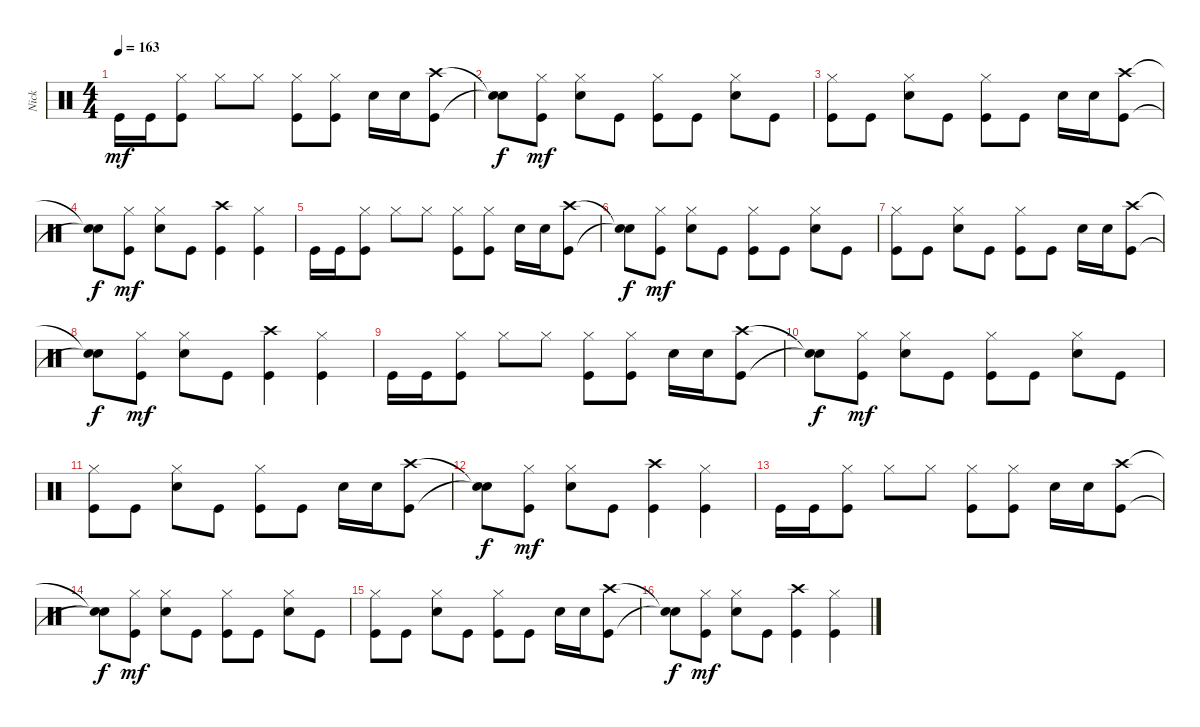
\track ("Nick" "Nick") {instrument percussion}
\staff {score}
\articulation defaults
\ts (4 4)
\tempo 163
\clef neutral
\ks c "Kick (hit)".16{dy mf} "Kick (hit)".16
("Kick (hit)" "Hi-Hat (closed)").8 "Hi-Hat (closed)".8 "Hi-Hat (closed)".8 ("Kick (hit)" "Hi-Hat (closed)").8 ("Kick (hit)" "Hi-Hat (closed)").8 "Snare (hit) 2".16 "Snare (hit) 2".16 ("Kick (hit)" "Crash high (hit)").8 |
("Snare (hit)"{t} "Snare (hit)"{t}).8{dy f} ("Kick (hit)" "Hi-Hat (closed)").8{dy mf} ("Hi-Hat (closed)" "Snare (hit) 2").8 "Kick (hit)".8 ("Kick (hit)" "Hi-Hat (closed)").8 "Kick (hit)".8 ("Hi-Hat (closed)" "Snare (hit) 2").8 "Kick (hit)".8 |
("Kick (hit)" "Hi-Hat (closed)").8 "Kick (hit)".8 ("Hi-Hat (closed)" "Snare (hit) 2").8 "Kick (hit)".8 ("Kick (hit)" "Hi-Hat (closed)").8 "Kick (hit)".8 "Snare (hit) 2".16 "Snare (hit) 2".16 ("Kick (hit)" "Crash high (hit)").8 |
("Snare (hit)"{t} "Snare (hit)"{t}).8{dy f} ("Kick (hit)" "Hi-Hat (closed)").8{dy mf} ("Hi-Hat (closed)" "Snare (hit) 2").8 "Kick (hit)".8 ("Kick (hit)" "Crash high (hit)").4 ("Kick (hit)" "Hi-Hat (closed)").4 |
"Kick (hit)".16 "Kick (hit)".16 ("Kick (hit)" "Hi-Hat (closed)").8 "Hi-Hat (closed)".8 "Hi-Hat (closed)".8 ("Kick (hit)" "Hi-Hat (closed)").8 ("Kick (hit)" "Hi-Hat (closed)").8 "Snare (hit) 2".16 "Snare (hit) 2".16 ("Kick (hit)" "Crash high (hit)").8 |
("Snare (hit)"{t} "Snare (hit)"{t}).8{dy f} ("Kick (hit)" "Hi-Hat (closed)").8{dy mf} ("Hi-Hat (closed)" "Snare (hit) 2").8 "Kick (hit)".8 ("Kick (hit)" "Hi-Hat (closed)").8 "Kick (hit)".8 ("Hi-Hat (closed)" "Snare (hit) 2").8 "Kick (hit)".8 |
("Kick (hit)" "Hi-Hat (closed)").8 "Kick (hit)".8 ("Hi-Hat (closed)" "Snare (hit) 2").8 "Kick (hit)".8 ("Kick (hit)" "Hi-Hat (closed)").8 "Kick (hit)".8 "Snare (hit) 2".16 "Snare (hit) 2".16 ("Kick (hit)" "Crash high (hit)").8 |
("Snare (hit)"{t} "Snare (hit)"{t}).8{dy f} ("Kick (hit)" "Hi-Hat (closed)").8{dy mf} ("Hi-Hat (closed)" "Snare (hit) 2").8 "Kick (hit)".8 ("Kick (hit)" "Crash high (hit)").4 ("Kick (hit)" "Hi-Hat (closed)").4 |
"Kick (hit)".16 "Kick (hit)".16 ("Kick (hit)" "Hi-Hat (closed)").8 "Hi-Hat (closed)".8 "Hi-Hat (closed)".8 ("Kick (hit)" "Hi-Hat (closed)").8 ("Kick (hit)" "Hi-Hat (closed)").8 "Snare (hit) 2".16 "Snare (hit) 2".16 ("Kick (hit)" "Crash high (hit)").8 |
("Snare (hit)"{t} "Snare (hit)"{t}).8{dy f} ("Kick (hit)" "Hi-Hat (closed)").8{dy mf} ("Hi-Hat (closed)" "Snare (hit) 2").8 "Kick (hit)".8 ("Kick (hit)" "Hi-Hat (closed)").8 "Kick (hit)".8 ("Hi-Hat (closed)" "Snare (hit) 2").8 "Kick (hit)".8 |
("Kick (hit)" "Hi-Hat (closed)").8 "Kick (hit)".8 ("Hi-Hat (closed)" "Snare (hit) 2").8 "Kick (hit)".8 ("Kick (hit)" "Hi-Hat (closed)").8 "Kick (hit)".8 "Snare (hit) 2".16 "Snare (hit) 2".16 ("Kick (hit)" "Crash high (hit)").8 |
("Snare (hit)"{t} "Snare (hit)"{t}).8{dy f} ("Kick (hit)" "Hi-Hat (closed)").8{dy mf} ("Hi-Hat (closed)" "Snare (hit) 2").8 "Kick (hit)".8 ("Kick (hit)" "Crash high (hit)").4 ("Kick (hit)" "Hi-Hat (closed)").4 |
"Kick (hit)".16 "Kick (hit)".16 ("Kick (hit)" "Hi-Hat (closed)").8 "Hi-Hat (closed)".8 "Hi-Hat (closed)".8 ("Kick (hit)" "Hi-Hat (closed)").8 ("Kick (hit)" "Hi-Hat (closed)").8 "Snare (hit) 2".16 "Snare (hit) 2".16 ("Kick (hit)" "Crash high (hit)").8 |
("Snare (hit)"{t} "Snare (hit)"{t}).8{dy f} ("Kick (hit)" "Hi-Hat (closed)").8{dy mf} ("Hi-Hat (closed)" "Snare (hit) 2").8 "Kick (hit)".8 ("Kick (hit)" "Hi-Hat (closed)").8 "Kick (hit)".8 ("Hi-Hat (closed)" "Snare (hit) 2").8 "Kick (hit)".8 |
("Kick (hit)" "Hi-Hat (closed)").8 "Kick (hit)".8 ("Hi-Hat (closed)" "Snare (hit) 2").8 "Kick (hit)".8 ("Kick (hit)" "Hi-Hat (closed)").8 "Kick (hit)".8 "Snare (hit) 2".16 "Snare (hit) 2".16 ("Kick (hit)" "Crash high (hit)").8 |
("Snare (hit)"{t} "Snare (hit)"{t}).8{dy f} ("Kick (hit)" "Hi-Hat (closed)").8{dy mf} ("Hi-Hat (closed)" "Snare (hit) 2").8 "Kick (hit)".8 ("Kick (hit)" "Crash high (hit)").4 ("Kick (hit)" "Hi-Hat (closed)").4
